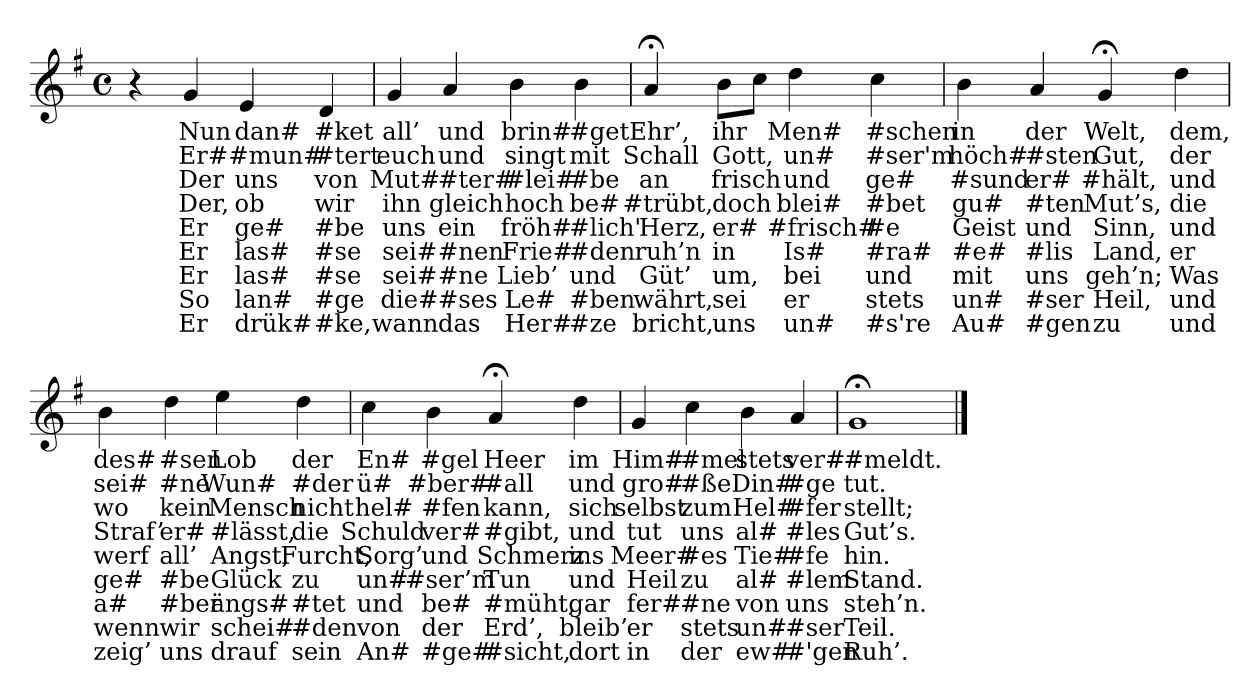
**kern	**text	**text	**text	**text	**text	**text	**text	**text	**text
*part1	*part1	*part1	*part1	*part1	*part1	*part1	*part1	*part1	*part1
*staff1	*staff1	*staff1	*staff1	*staff1	*staff1	*staff1	*staff1	*staff1	*staff1
*clefG2	*	*	*	*	*	*	*	*	*
*k[f#]	*	*	*	*	*	*	*	*	*
*M4/4	*	*	*	*	*	*	*	*	*
*met(c)	*	*	*	*	*	*	*	*	*
=	=	=	=	=	=	=	=	=	=
4r	.	.	.	.	.	.	.	.	.
4g	Nun	Er#	Der	Der,	Er	Er	Er	So	Er
4e	dan#	#mun#	uns	ob	ge#	las#	las#	lan#	drük#
4d	#ket	#tert	von	wir	#be	#se	#se	#ge	#ke,
=	=	=	=	=	=	=	=	=	=
4g	all’	euch	Mut#	ihn	uns	sei#	sei#	die#	wann
4a	und	und	#ter#	gleich	ein	#nen	#ne	#ses	das
4b	brin#	singt	#lei#	hoch	fröh#	Frie#	Lieb’	Le#	Her#
4b	#get	mit	#be	be#	#lich'	#den	und	#ben	#ze
=	=	=	=	=	=	=	=	=	=
4a;<	Ehr’,	Schall	an	#trübt,	Herz,	ruh’n	Güt’	währt,	bricht,
8bL	ihr	Gott,	frisch	doch	er#	in	um,	sei	uns
8ccJ	.	.	.	.	.	.	.	.	.
4dd	Men#	un#	und	blei#	#frisch#	Is#	bei	er	un#
4cc	#schen	#ser'm	ge#	#bet	#e	#ra#	und	stets	#s're
=	=	=	=	=	=	=	=	=	=
4b	in	höch#	#sund	gu#	Geist	#e#	mit	un#	Au#
4a	der	#sten	er#	#ten	und	#lis	uns	#ser	#gen
4g;<	Welt,	Gut,	#hält,	Mut’s,	Sinn,	Land,	geh’n;	Heil,	zu
4dd	dem,	der	und	die	und	er	Was	und	und
=	=	=	=	=	=	=	=	=	=
4b	des#	sei#	wo	Straf’	werf	ge#	a#	wenn	zeig’
4dd	#sen	#ne	kein	er#	all’	#be	#ber	wir	uns
4ee	Lob	Wun#	Mensch	#lässt,	Angst,	Glück	ängs#	schei#	drauf
4dd	der	#der	nicht	die	Furcht,	zu	#tet	#den	sein
=	=	=	=	=	=	=	=	=	=
4cc	En#	ü#	hel#	Schuld	Sorg’	un#	und	von	An#
4b	#gel	#ber#	#fen	ver#	und	#ser’m	be#	der	#ge#
4a;<	Heer	#all	kann,	#gibt,	Schmerz	Tun	#müht,	Erd’,	#sicht,
4dd	im	und	sich	und	ins	und	gar	bleib’	dort
=	=	=	=	=	=	=	=	=	=
4g	Him#	gro#	selbst	tut	Meer#	Heil	fer#	er	in
4cc	#mel	#ße	zum	uns	#es	zu	#ne	stets	der
4b	stets	Din#	Hel#	al#	Tie#	al#	von	un#	ew#
4a	ver#	#ge	#fer	#les	#fe	#lem	uns	#ser	#'gen
=	=	=	=	=	=	=	=	=	=
1g;<	#meldt.	tut.	stellt;	Gut’s.	hin.	Stand.	steh’n.	Teil.	Ruh’.
==	==	==	==	==	==	==	==	==	==
*-	*-	*-	*-	*-	*-	*-	*-	*-	*-
